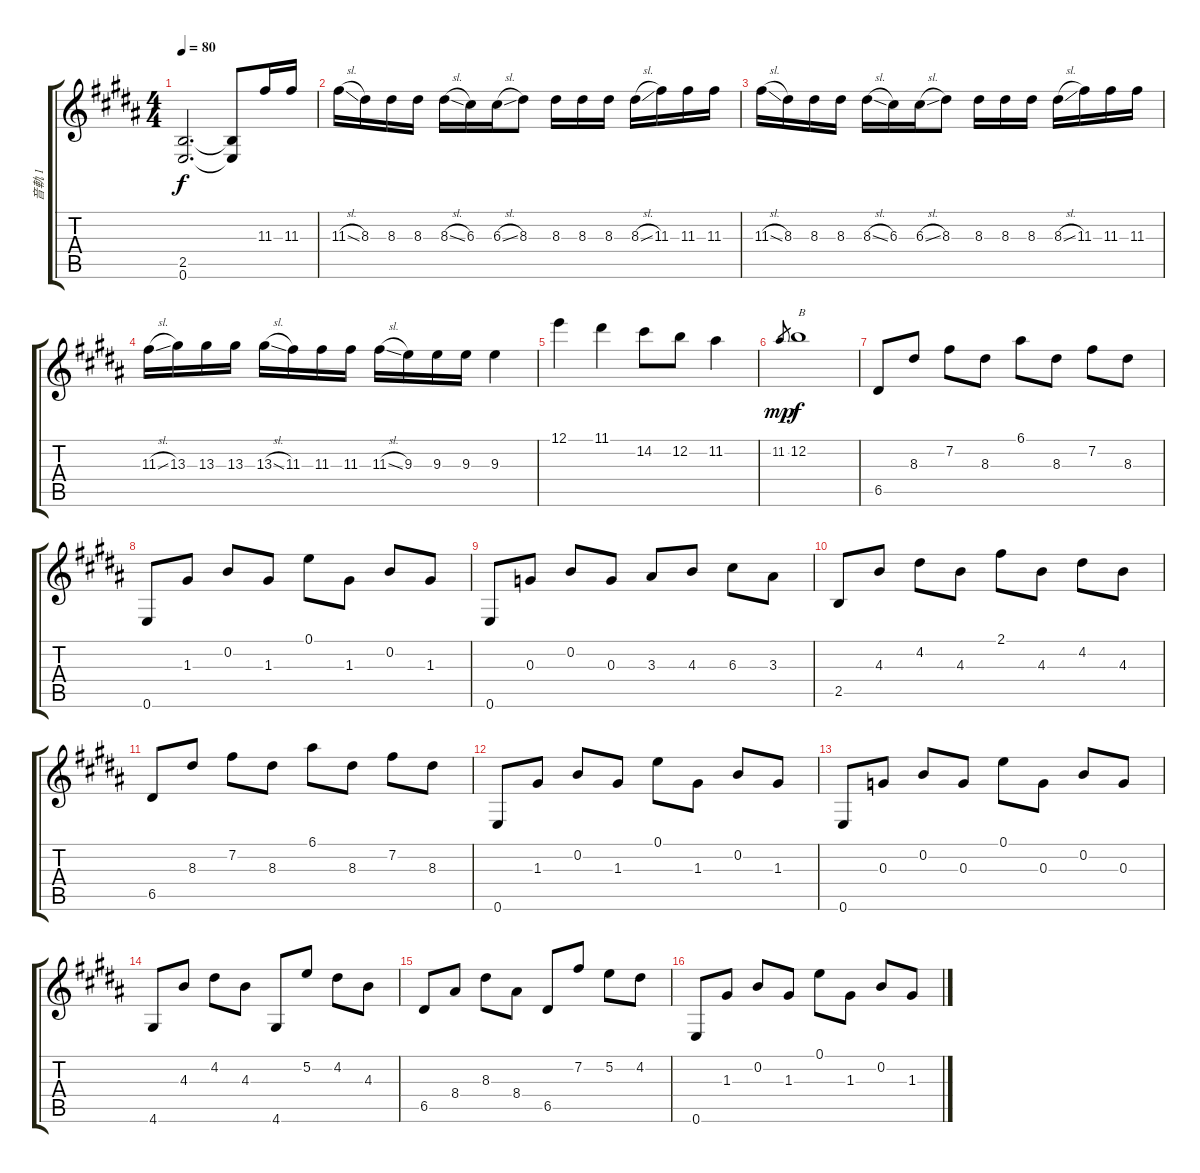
\track ("音軌 1" "音軌 1") {instrument overdrivenguitar}
\staff {score tabs}
\tuning (E4 B3 G3 D3 A2 E2) {hide}
\ts (4 4)
\tempo 80
\clef g2
\ks b
(2.5 0.6).2{d dy f} (2.5{t} 0.6{t}).8 11.3.16 11.3.16 |
11.3{sl}.16 8.3.16 8.3.16 8.3.16 8.3{sl}.16 6.3.16 6.3{sl}.16 8.3.8 8.3.16 8.3.16 8.3.16 8.3{sl}.16 11.3.16 11.3.16 11.3.16 |
11.3{sl}.16 8.3.16 8.3.16 8.3.16 8.3{sl}.16 6.3.16 6.3{sl}.16 8.3.8 8.3.16 8.3.16 8.3.16 8.3{sl}.16 11.3.16 11.3.16 11.3.16 |
11.3{sl}.16 13.3.16 13.3.16 13.3.16 13.3{sl}.16 11.3.16 11.3.16 11.3.16 11.3{sl}.16 9.3.16 9.3.16 9.3.16 9.3.4 |
12.1.4 11.1.4 14.2.8 12.2.8 11.2.4 |
11.2.8{gr dy mp} 12.2.1{txt "B" dy f} |
6.5.8{instrument electricguitarclean} 8.3.8 7.2.8 8.3.8 6.1.8 8.3.8 7.2.8 8.3.8 |
0.6.8 1.3.8 0.2.8 1.3.8 0.1.8 1.3.8 0.2.8 1.3.8 |
0.6.8 0.3.8 0.2.8 0.3.8 3.3.8 4.3.8 6.3.8 3.3.8 |
2.5.8 4.3.8 4.2.8 4.3.8 2.1.8 4.3.8 4.2.8 4.3.8 |
6.5.8 8.3.8 7.2.8 8.3.8 6.1.8 8.3.8 7.2.8 8.3.8 |
0.6.8 1.3.8 0.2.8 1.3.8 0.1.8 1.3.8 0.2.8 1.3.8 |
0.6.8 0.3.8 0.2.8 0.3.8 0.1.8 0.3.8 0.2.8 0.3.8 |
4.6.8 4.3.8 4.2.8 4.3.8 4.6.8 5.2.8 4.2.8 4.3.8 |
6.5.8 8.4.8 8.3.8 8.4.8 6.5.8 7.2.8 5.2.8 4.2.8 |
0.6.8 1.3.8 0.2.8 1.3.8 0.1.8 1.3.8 0.2.8 1.3.8
